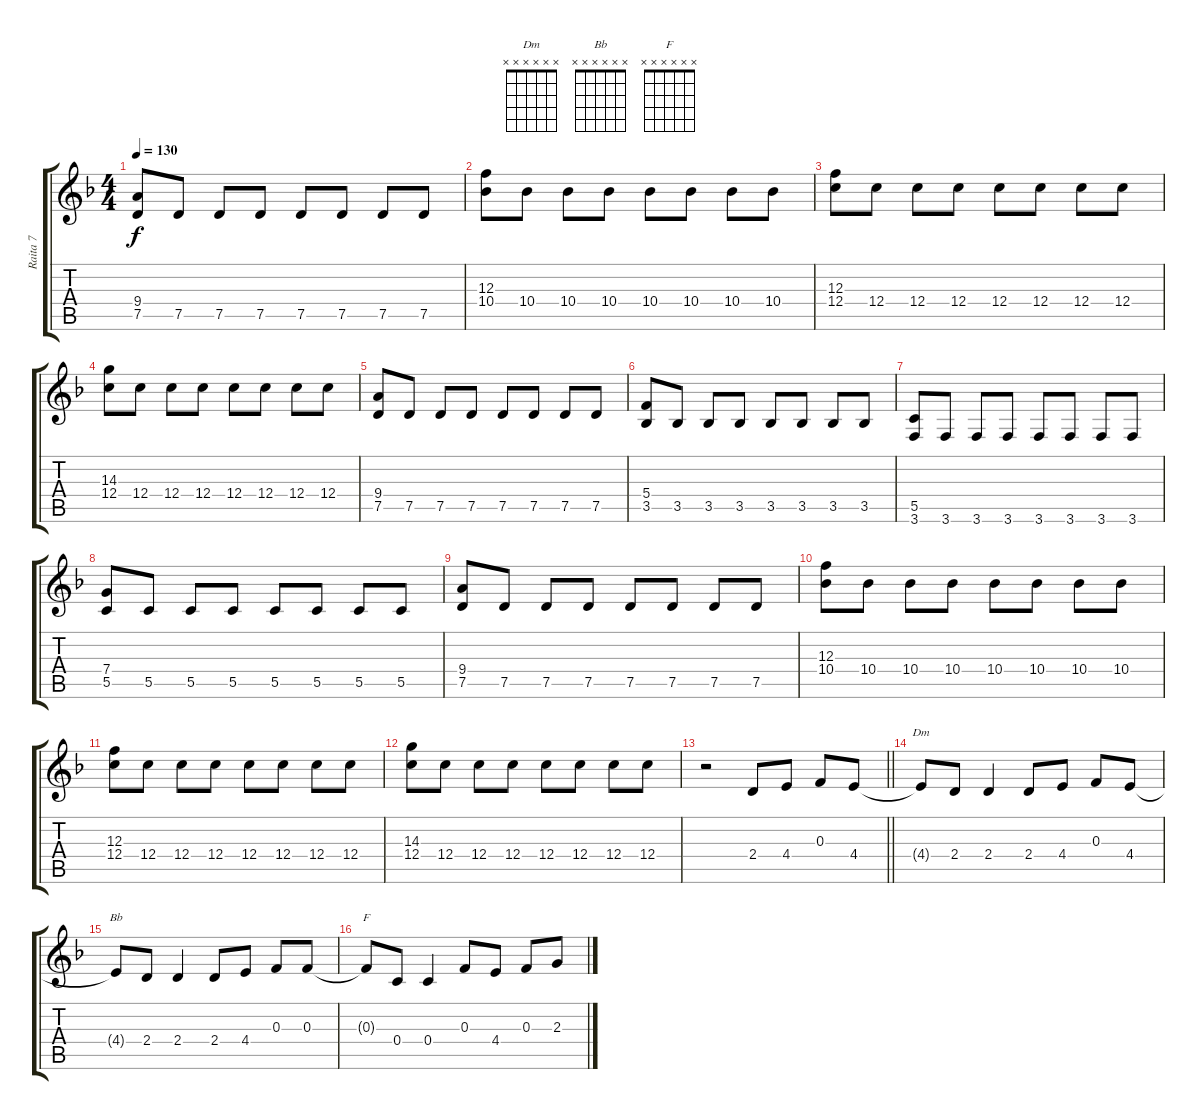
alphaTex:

\track ("Raita 7" "Raita 7") {instrument acousticguitarsteel}
\staff {score tabs}
\tuning (D4 A3 F3 C3 G2 D2) {hide}
\chord ("Dm" x x x x x x)
\chord ("Bb" x x x x x x)
\chord ("F" x x x x x x)
\ts (4 4)
\tempo 130
\clef g2
\ks f
(9.4 7.5).8{dy f} 7.5.8 7.5.8 7.5.8 7.5.8 7.5.8 7.5.8 7.5.8 |
(12.3 10.4).8 10.4.8 10.4.8 10.4.8 10.4.8 10.4.8 10.4.8 10.4.8 |
(12.3 12.4).8 12.4.8 12.4.8 12.4.8 12.4.8 12.4.8 12.4.8 12.4.8 |
(14.3 12.4).8 12.4.8 12.4.8 12.4.8 12.4.8 12.4.8 12.4.8 12.4.8 |
(9.4 7.5).8 7.5.8 7.5.8 7.5.8 7.5.8 7.5.8 7.5.8 7.5.8 |
(5.4 3.5).8 3.5.8 3.5.8 3.5.8 3.5.8 3.5.8 3.5.8 3.5.8 |
(5.5 3.6).8 3.6.8 3.6.8 3.6.8 3.6.8 3.6.8 3.6.8 3.6.8 |
(7.4 5.5).8 5.5.8 5.5.8 5.5.8 5.5.8 5.5.8 5.5.8 5.5.8 |
(9.4 7.5).8 7.5.8 7.5.8 7.5.8 7.5.8 7.5.8 7.5.8 7.5.8 |
(12.3 10.4).8 10.4.8 10.4.8 10.4.8 10.4.8 10.4.8 10.4.8 10.4.8 |
(12.3 12.4).8 12.4.8 12.4.8 12.4.8 12.4.8 12.4.8 12.4.8 12.4.8 |
(14.3 12.4).8 12.4.8 12.4.8 12.4.8 12.4.8 12.4.8 12.4.8 12.4.8 |
\barLineRight lightlight
r.2 2.4.8 4.4.8 0.3.8 4.4.8 |
4.4{t}.8{ch "Dm"} 2.4.8 2.4.4 2.4.8 4.4.8 0.3.8 4.4.8 |
4.4{t}.8{ch "Bb"} 2.4.8 2.4.4 2.4.8 4.4.8 0.3.8 0.3.8 |
0.3{t}.8{ch "F"} 0.4.8 0.4.4 0.3.8 4.4.8 0.3.8 2.3.8
